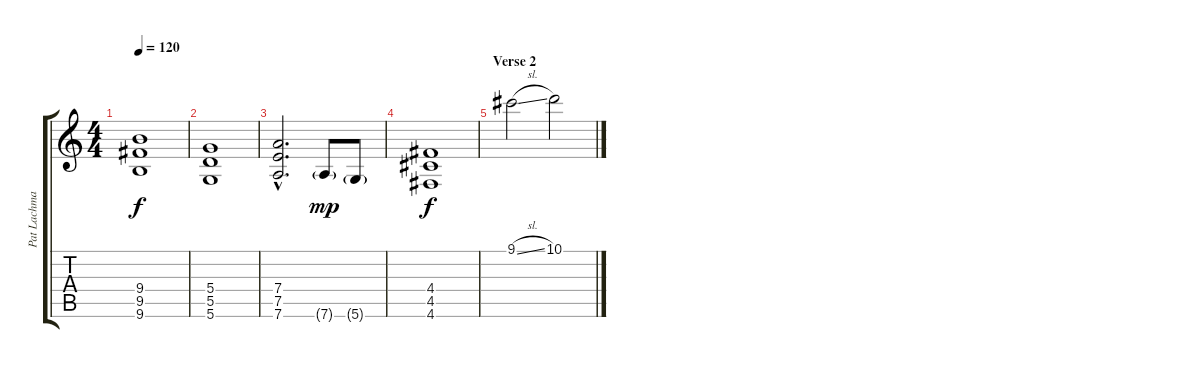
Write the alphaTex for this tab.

\track ("Pat Lachman" "Pat Lachma") {instrument distortionguitar}
\staff {score tabs}
\tuning (E4 B3 G3 D3 A2 D2) {hide}
\ts (4 4)
\tempo 120
\clef g2
\ks c
(9.4 9.5 9.6).1{dy f} |
(5.4 5.5 5.6).1 |
(7.4{hac} 7.5{hac} 7.6{hac}).2{d} 7.6{g}.8{dy mp} 5.6{g}.8 |
(4.4 4.5 4.6).1{dy f} |
\section ("" "Verse 2")
9.1{sl}.2{volume 16 instrument electricguitarclean} 10.1.2
